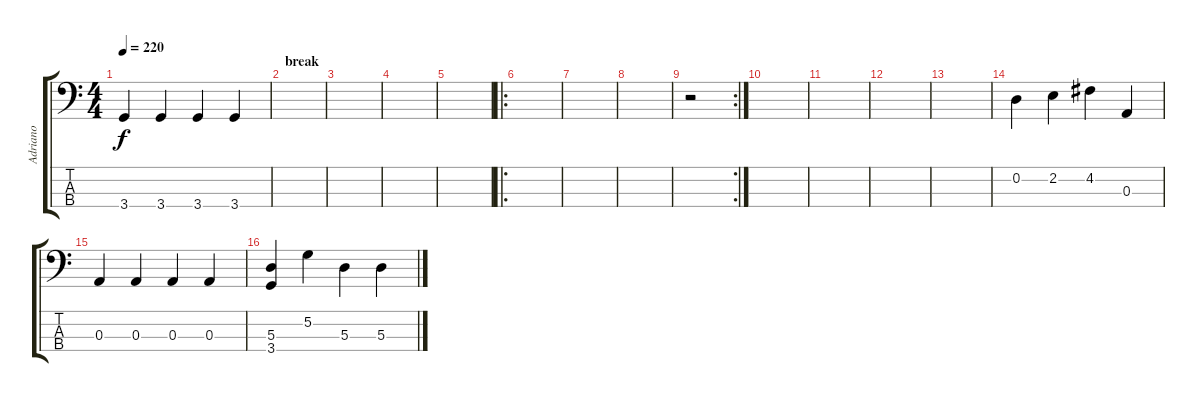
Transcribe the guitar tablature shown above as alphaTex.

\track ("Adriano" "Adriano") {instrument electricbasspick}
\staff {score tabs}
\tuning (G2 D2 A1 E1) {hide}
\ts (4 4)
\tempo 220
\clef f4
\ks c
3.4.4{dy f} 3.4.4 3.4.4 3.4.4 |
\section ("" "break")
|
|
|
|
\ro
|
|
|
\rc 2
r.2 |
|
|
|
|
0.2.4 2.2.4 4.2.4 0.3.4 |
0.3.4 0.3.4 0.3.4 0.3.4 |
(5.3 3.4).4 5.2.4 5.3.4 5.3{ss}.4
